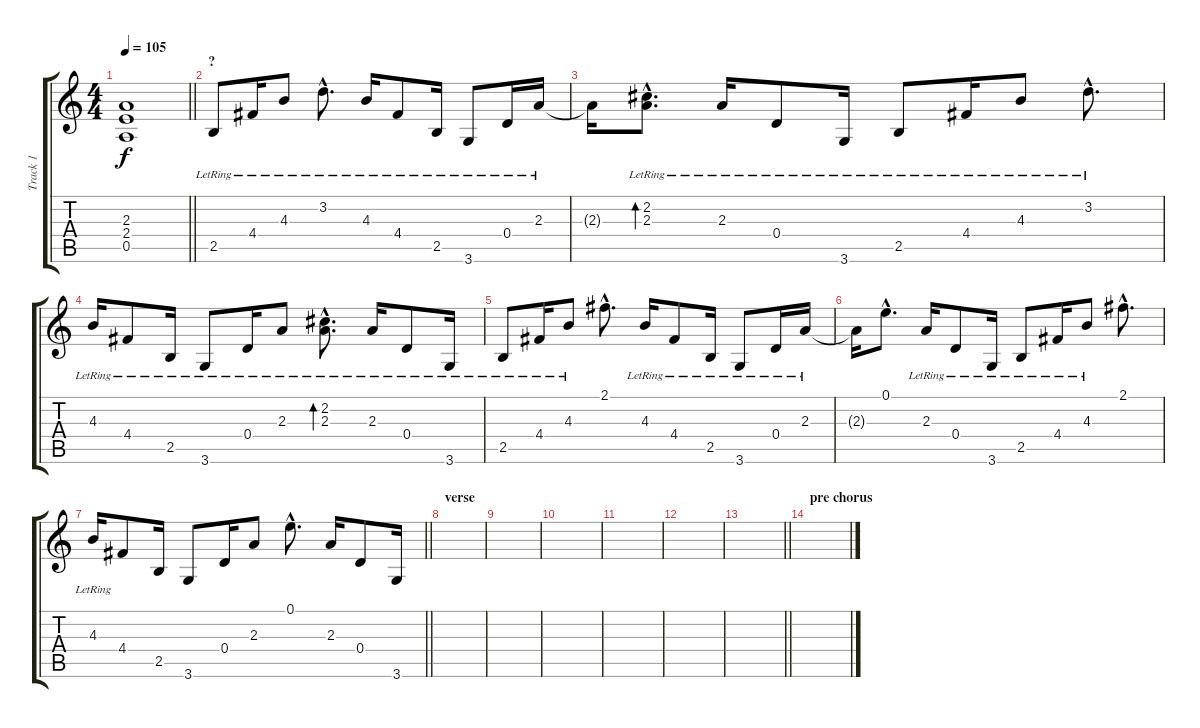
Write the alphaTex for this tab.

\track ("Track 1" "Track 1") {instrument acousticguitarsteel}
\staff {score tabs}
\tuning (E4 B3 G3 D3 A2 E2) {hide}
\ts (4 4)
\tempo 105
\clef g2
\barLineRight lightlight
\ks c
(2.3{t} 2.4{t} 0.5{t}).1{dy f} |
\section ("" "?")
2.5{lr}.8{instrument acousticguitarsteel} 4.4{lr}.16 4.3{lr}.8 3.2{hac lr}.8{d} 4.3{lr}.16 4.4{lr}.8 2.5{lr}.16 3.6{lr}.8 0.4{lr}.16 2.3{lr}.16 |
2.3{t}.16 (2.2{hac lr} 2.3{hac}).8{d bd 240} 2.3{lr}.16 0.4{lr}.8 3.6{lr}.16 2.5{lr}.8 4.4{lr}.16 4.3{lr}.8 3.2{hac lr}.8{d} |
4.3{lr}.16 4.4{lr}.8 2.5{lr}.16 3.6{lr}.8 0.4{lr}.16 2.3{lr}.8 (2.2{hac lr} 2.3{hac lr}).8{d bd 240} 2.3{lr}.16 0.4{lr}.8 3.6{lr}.16 |
2.5{lr}.8 4.4{lr}.16 4.3{lr}.8 2.1{hac}.8{d} 4.3{lr}.16 4.4{lr}.8 2.5{lr}.16 3.6{lr}.8 0.4{lr}.16 2.3{lr}.16 |
2.3{t}.16 0.1{hac}.8{d} 2.3{lr}.16 0.4{lr}.8 3.6{lr}.16 2.5{lr}.8 4.4{lr}.16 4.3{lr}.8 2.1{hac}.8{d} |
\barLineRight lightlight
4.3{lr}.16 4.4.8 2.5.16 3.6.8 0.4.16 2.3.8 0.1{hac}.8{d} 2.3.16 0.4.8 3.6.16 |
\section ("" "verse")
|
|
|
|
|
\barLineRight lightlight
|
\section ("" "pre chorus")
